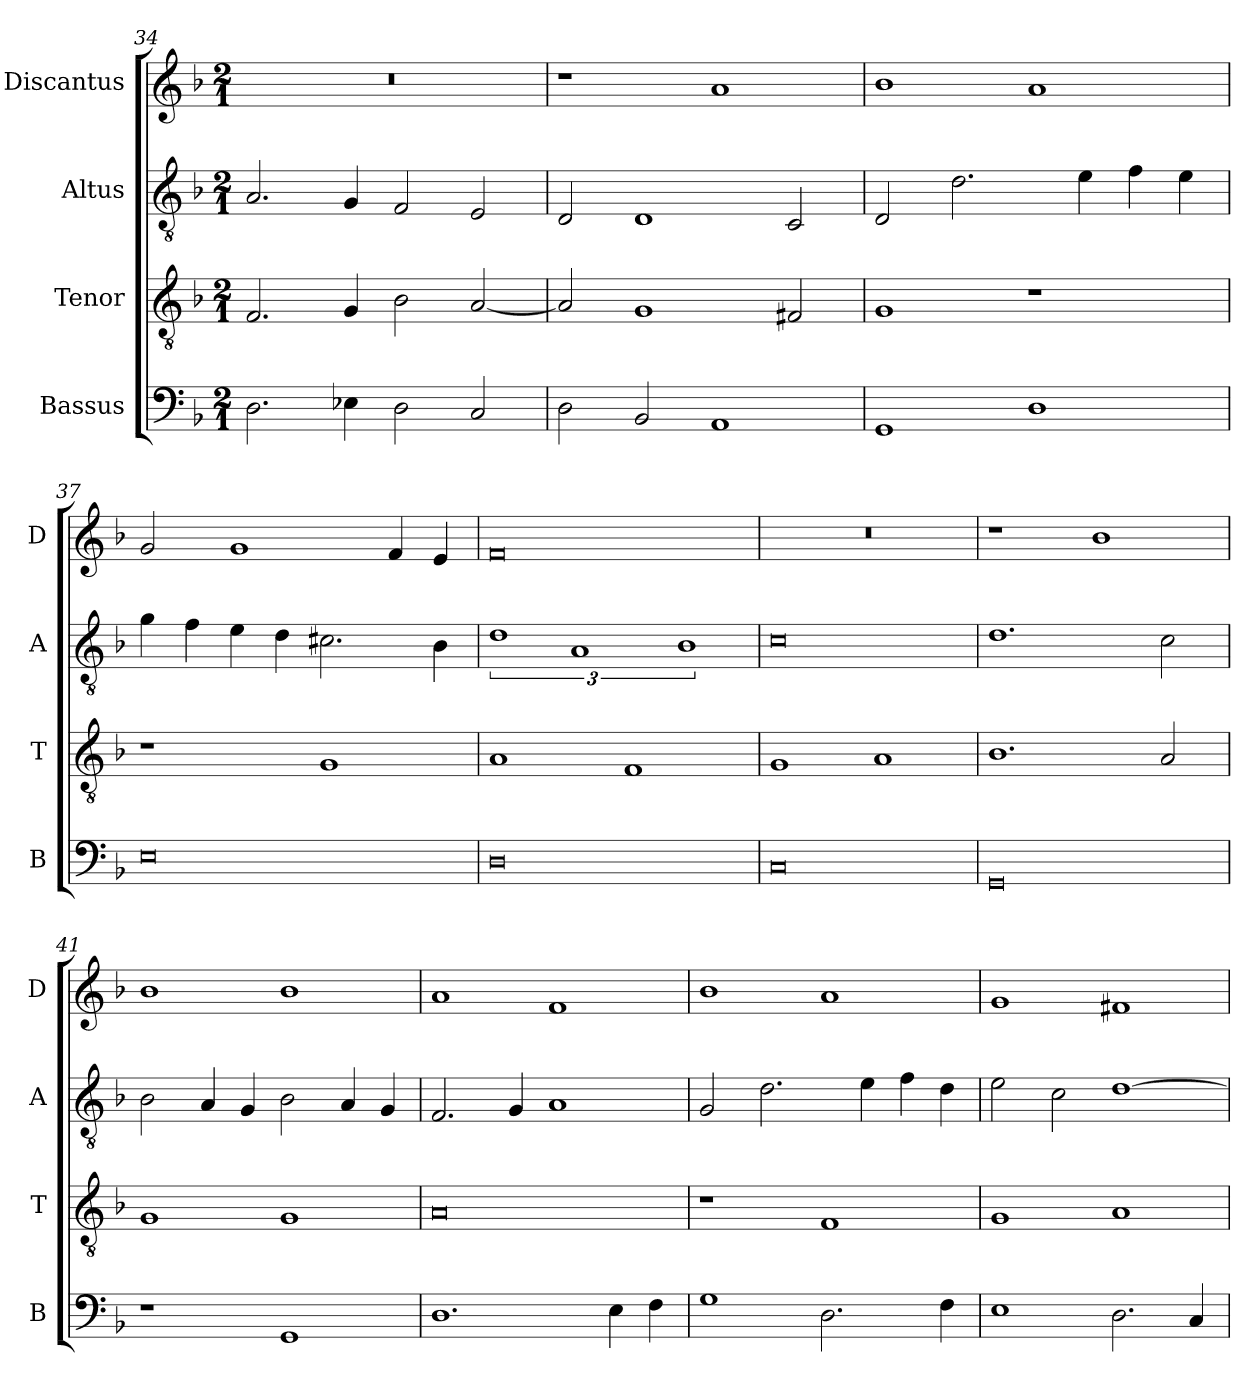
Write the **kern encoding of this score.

**kern	**kern	**kern	**kern
*part4	*part3	*part2	*part1
*staff4	*staff3	*staff2	*staff1
*I"Bassus	*I"Tenor	*I"Altus	*I"Discantus
*I'B	*I'T	*I'A	*I'D
*clefF4	*clefGv2	*clefGv2	*clefG2
*k[b-]	*k[b-]	*k[b-]	*k[b-]
*M2/1	*M2/1	*M2/1	*M2/1
=34	=34	=34	=34
2.D\	2.F/	2.A/	0r
4E-X\	4G/	4G/	.
2D\	2B-\	2F/	.
2C/	[2A/	2E/	.
=35	=35	=35	=35
2D\	2A/]	2D/	1r
2BB-/	1G	1D	.
1AA	.	.	1a
.	2F#X/	2C/	.
=36	=36	=36	=36
1GG	1G	2D/	1b-
.	.	2.d\	.
1D	1r	.	1a
.	.	4e\	.
.	.	4f\	.
.	.	4e\	.
=37	=37	=37	=37
0E	1r	4g\	2g/
.	.	4f\	.
.	.	4e\	1g
.	.	4d\	.
.	1G	2.c#X\	.
.	.	.	4f/
.	.	4B-\	4e/
=38	=38	=38	=38
0D	1A	3%2d	0f
.	.	3%2A	.
.	1F	.	.
.	.	3%2B-	.
=39	=39	=39	=39
0C	1G	0c	0r
.	1A	.	.
=40	=40	=40	=40
0GG	1.B-	1.d	1r
.	.	.	1b-
.	2A/	2c\	.
=41	=41	=41	=41
1r	1G	2B-\	1b-
.	.	4A/	.
.	.	4G/	.
1GG	1G	2B-\	1b-
.	.	4A/	.
.	.	4G/	.
=42	=42	=42	=42
1.D	0A	2.F/	1a
.	.	4G/	.
.	.	1A	1f
4E\	.	.	.
4F\	.	.	.
=43	=43	=43	=43
1G	1r	2G/	1b-
.	.	2.d\	.
2.D\	1F	.	1a
.	.	4e\	.
.	.	4f\	.
4F\	.	4d\	.
=44	=44	=44	=44
1E	1G	2e\	1g
.	.	2c\	.
2.D\	1A	[1d	1f#X
4C/	.	.	.
=	=	=	=
*-	*-	*-	*-
